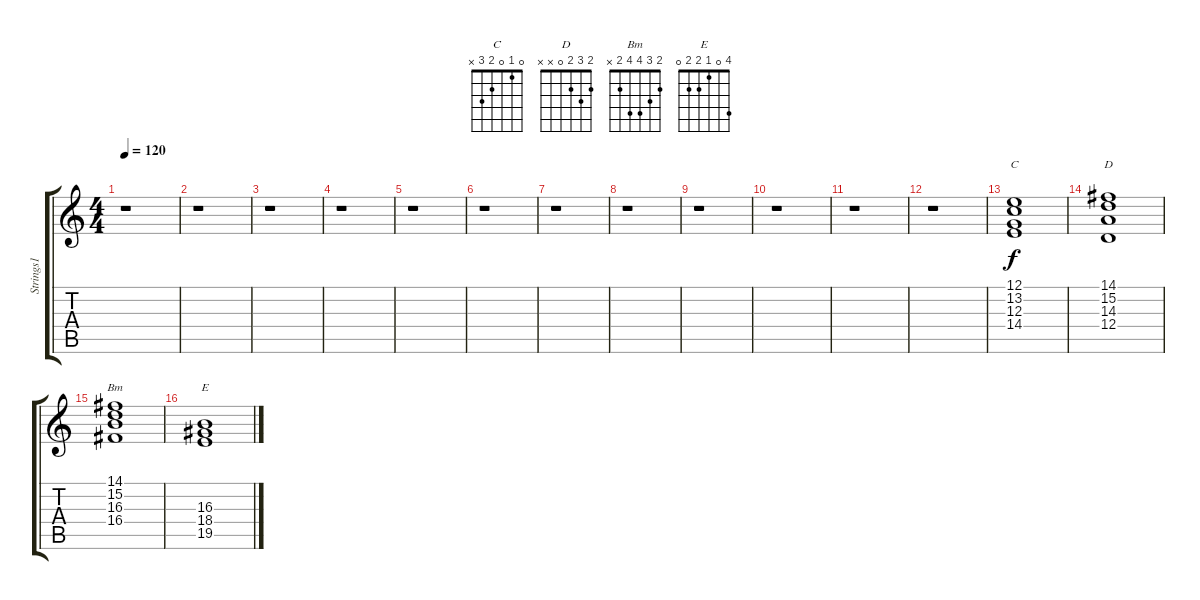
\track ("Strings1" "Strings1") {instrument stringensemble1}
\staff {score tabs}
\tuning (E4 B3 G3 D3 A2 E2) {hide}
\chord ("C" 0 1 0 2 3 x)
\chord ("D" 2 3 2 0 x x)
\chord ("Bm" 2 3 4 4 2 x)
\chord ("E" 4 0 1 2 2 0)
\ts (4 4)
\tempo 120
\clef g2
\ks c
r.1{dy f instrument stringensemble1} |
r.1 |
r.1 |
r.1 |
r.1 |
r.1 |
r.1 |
r.1 |
r.1 |
r.1 |
r.1 |
r.1 |
(12.1 13.2 12.3 14.4).1{ch "C"} |
(14.1 15.2 14.3 12.4).1{ch "D"} |
(14.1 15.2 16.3 16.4).1{ch "Bm"} |
(16.3 18.4 19.5).1{ch "E"}
